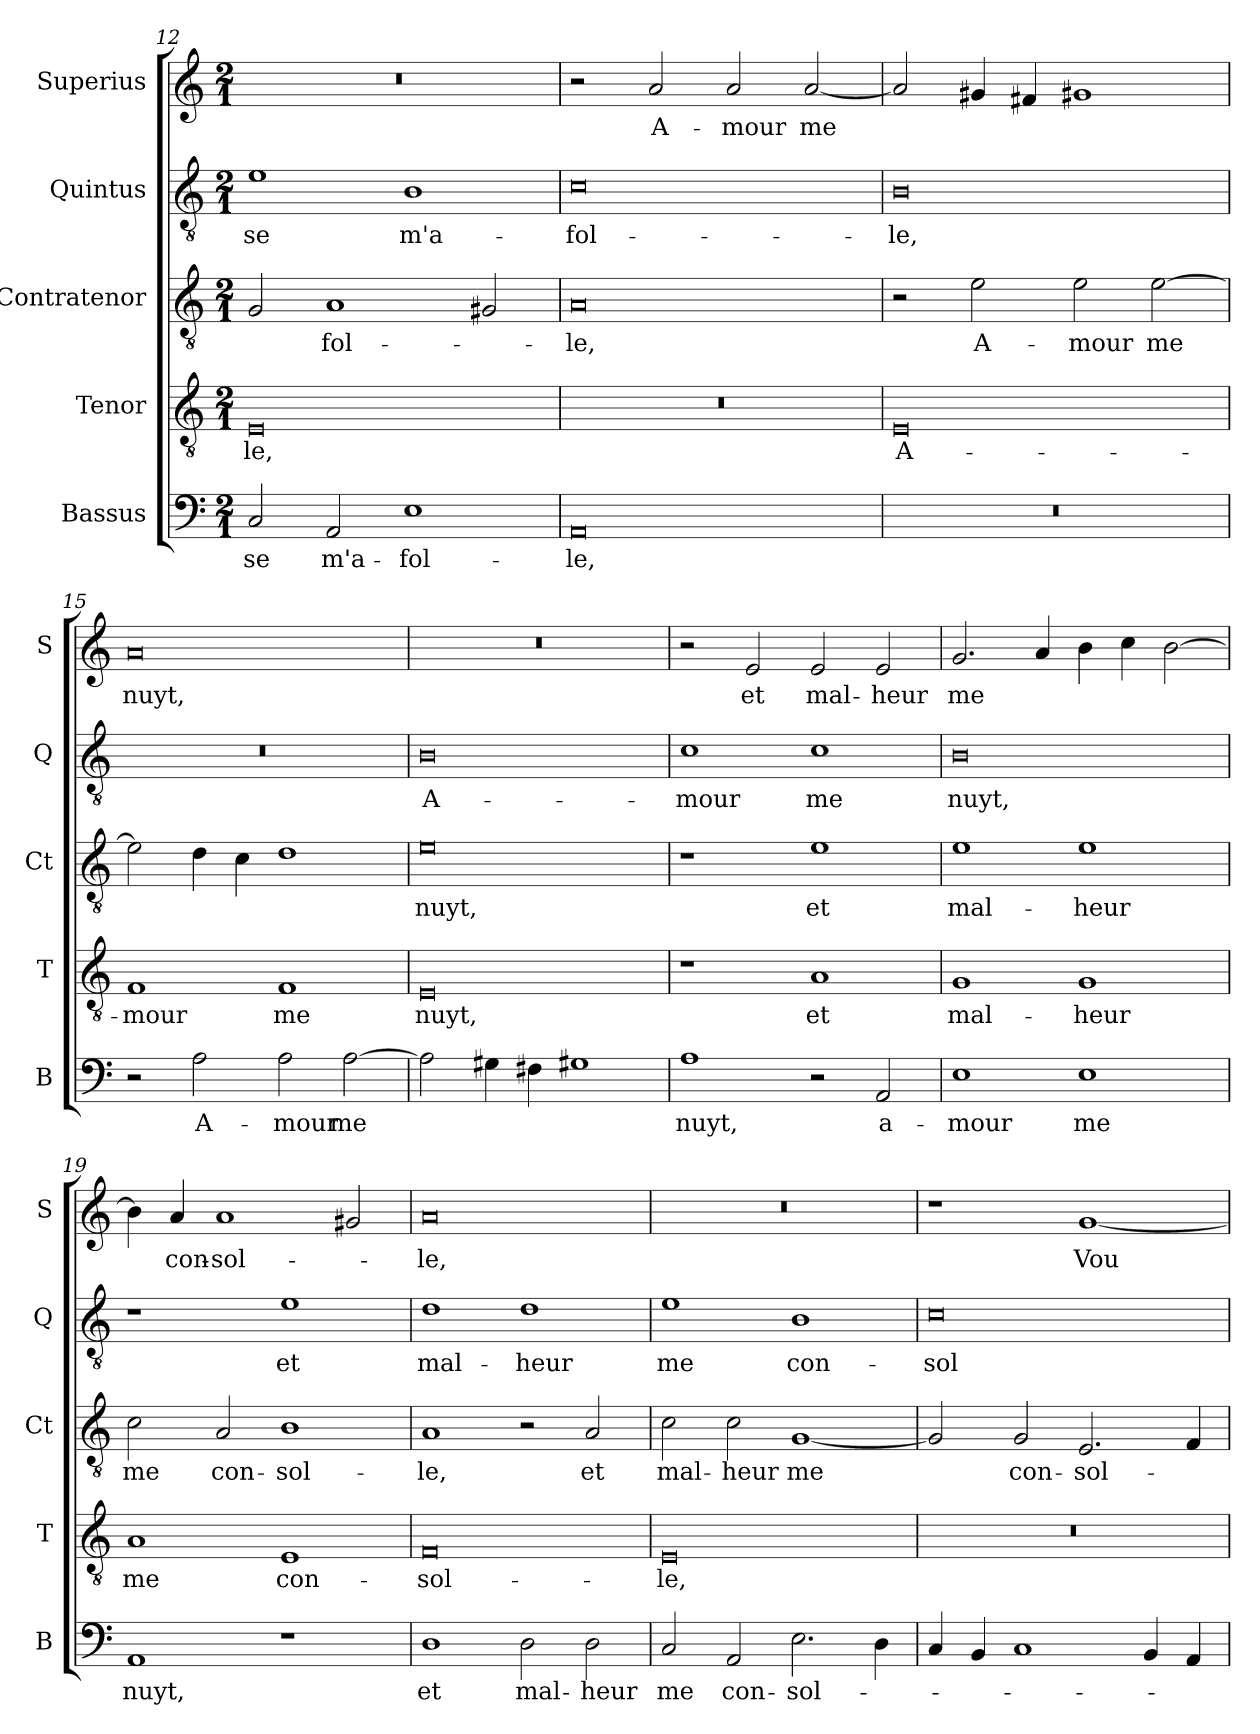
**kern	**text	**kern	**text	**kern	**text	**kern	**text	**kern	**text
*part5	*part5	*part4	*part4	*part3	*part3	*part2	*part2	*part1	*part1
*staff5	*staff5	*staff4	*staff4	*staff3	*staff3	*staff2	*staff2	*staff1	*staff1
*I"Bassus	*	*I"Tenor	*	*I"Contratenor	*	*I"Quintus	*	*I"Superius	*
*I'B	*	*I'T	*	*I'Ct	*	*I'Q	*	*I'S	*
*clefF4	*	*clefGv2	*	*clefGv2	*	*clefGv2	*	*clefG2	*
*k[]	*	*k[]	*	*k[]	*	*k[]	*	*k[]	*
*M2/1	*	*M2/1	*	*M2/1	*	*M2/1	*	*M2/1	*
=12	=12	=12	=12	=12	=12	=12	=12	=12	=12
2C/	-se	0E	-le,	2G/	.	1e	-se	0r	.
2AA/	m'a-	.	.	1A	-fol-	.	.	.	.
1E	-fol-	.	.	.	.	1B	m'a-	.	.
.	.	.	.	2G#X/	.	.	.	.	.
=13	=13	=13	=13	=13	=13	=13	=13	=13	=13
0AA	-le,	0r	.	0A	-le,	0c	fol-	2r	.
.	.	.	.	.	.	.	.	2a/	A-
.	.	.	.	.	.	.	.	2a/	-mour
.	.	.	.	.	.	.	.	[2a/	me
=14	=14	=14	=14	=14	=14	=14	=14	=14	=14
0r	.	0E	A-	2r	.	0B	-le,	2a/]	.
.	.	.	.	2e\	A-	.	.	4g#X/	.
.	.	.	.	.	.	.	.	4f#X/	.
.	.	.	.	2e\	-mour	.	.	1g#X	.
.	.	.	.	[2e\	me	.	.	.	.
=15	=15	=15	=15	=15	=15	=15	=15	=15	=15
2r	.	1F	-mour	2e\]	.	0r	.	0a	nuyt,
2A\	A-	.	.	4d\	.	.	.	.	.
.	.	.	.	4c\	.	.	.	.	.
2A\	-mour	1F	me	1d	.	.	.	.	.
[2A\	me	.	.	.	.	.	.	.	.
=16	=16	=16	=16	=16	=16	=16	=16	=16	=16
2A\]	.	0E	nuyt,	0e	nuyt,	0B	A-	0r	.
4G#X\	.	.	.	.	.	.	.	.	.
4F#X\	.	.	.	.	.	.	.	.	.
1G#X	.	.	.	.	.	.	.	.	.
=17	=17	=17	=17	=17	=17	=17	=17	=17	=17
1A	nuyt,	1r	.	1r	.	1c	-mour	2r	.
.	.	.	.	.	.	.	.	2e/	et
2r	.	1A	et	1e	et	1c	me	2e/	mal-
2AA/	a-	.	.	.	.	.	.	2e/	-heur
=18	=18	=18	=18	=18	=18	=18	=18	=18	=18
1E	-mour	1G	mal-	1e	mal-	0B	nuyt,	2.g/	me
.	.	.	.	.	.	.	.	4a/	.
1E	me	1G	-heur	1e	-heur	.	.	4b\	.
.	.	.	.	.	.	.	.	4cc\	.
.	.	.	.	.	.	.	.	[2b\	.
=19	=19	=19	=19	=19	=19	=19	=19	=19	=19
1AA	nuyt,	1A	me	2c\	me	1r	.	4b\]	.
.	.	.	.	.	.	.	.	4a/	con-
.	.	.	.	2A/	con-	.	.	1a	-sol-
1r	.	1E	con-	1B	-sol-	1e	et	.	.
.	.	.	.	.	.	.	.	2g#X/	.
=20	=20	=20	=20	=20	=20	=20	=20	=20	=20
1D	et	0F	-sol-	1A	-le,	1d	mal-	0a	-le,
2D\	mal-	.	.	2r	.	1d	-heur	.	.
2D\	-heur	.	.	2A/	et	.	.	.	.
=21	=21	=21	=21	=21	=21	=21	=21	=21	=21
2C/	me	0E	-le,	2c\	mal-	1e	me	0r	.
2AA/	con-	.	.	2c\	-heur	.	.	.	.
2.E\	-sol-	.	.	[1G	me	1B	con-	.	.
4D\	.	.	.	.	.	.	.	.	.
=22	=22	=22	=22	=22	=22	=22	=22	=22	=22
4C/	.	0r	.	2G/]	.	0c	-sol-	1r	.
4BB/	.	.	.	.	.	.	.	.	.
1C	.	.	.	2G/	con-	.	.	.	.
.	.	.	.	2.E/	-sol-	.	.	[1g	Vou-
4BB/	.	.	.	.	.	.	.	.	.
4AA/	.	.	.	4F/	.	.	.	.	.
=	=	=	=	=	=	=	=	=	=
*-	*-	*-	*-	*-	*-	*-	*-	*-	*-
